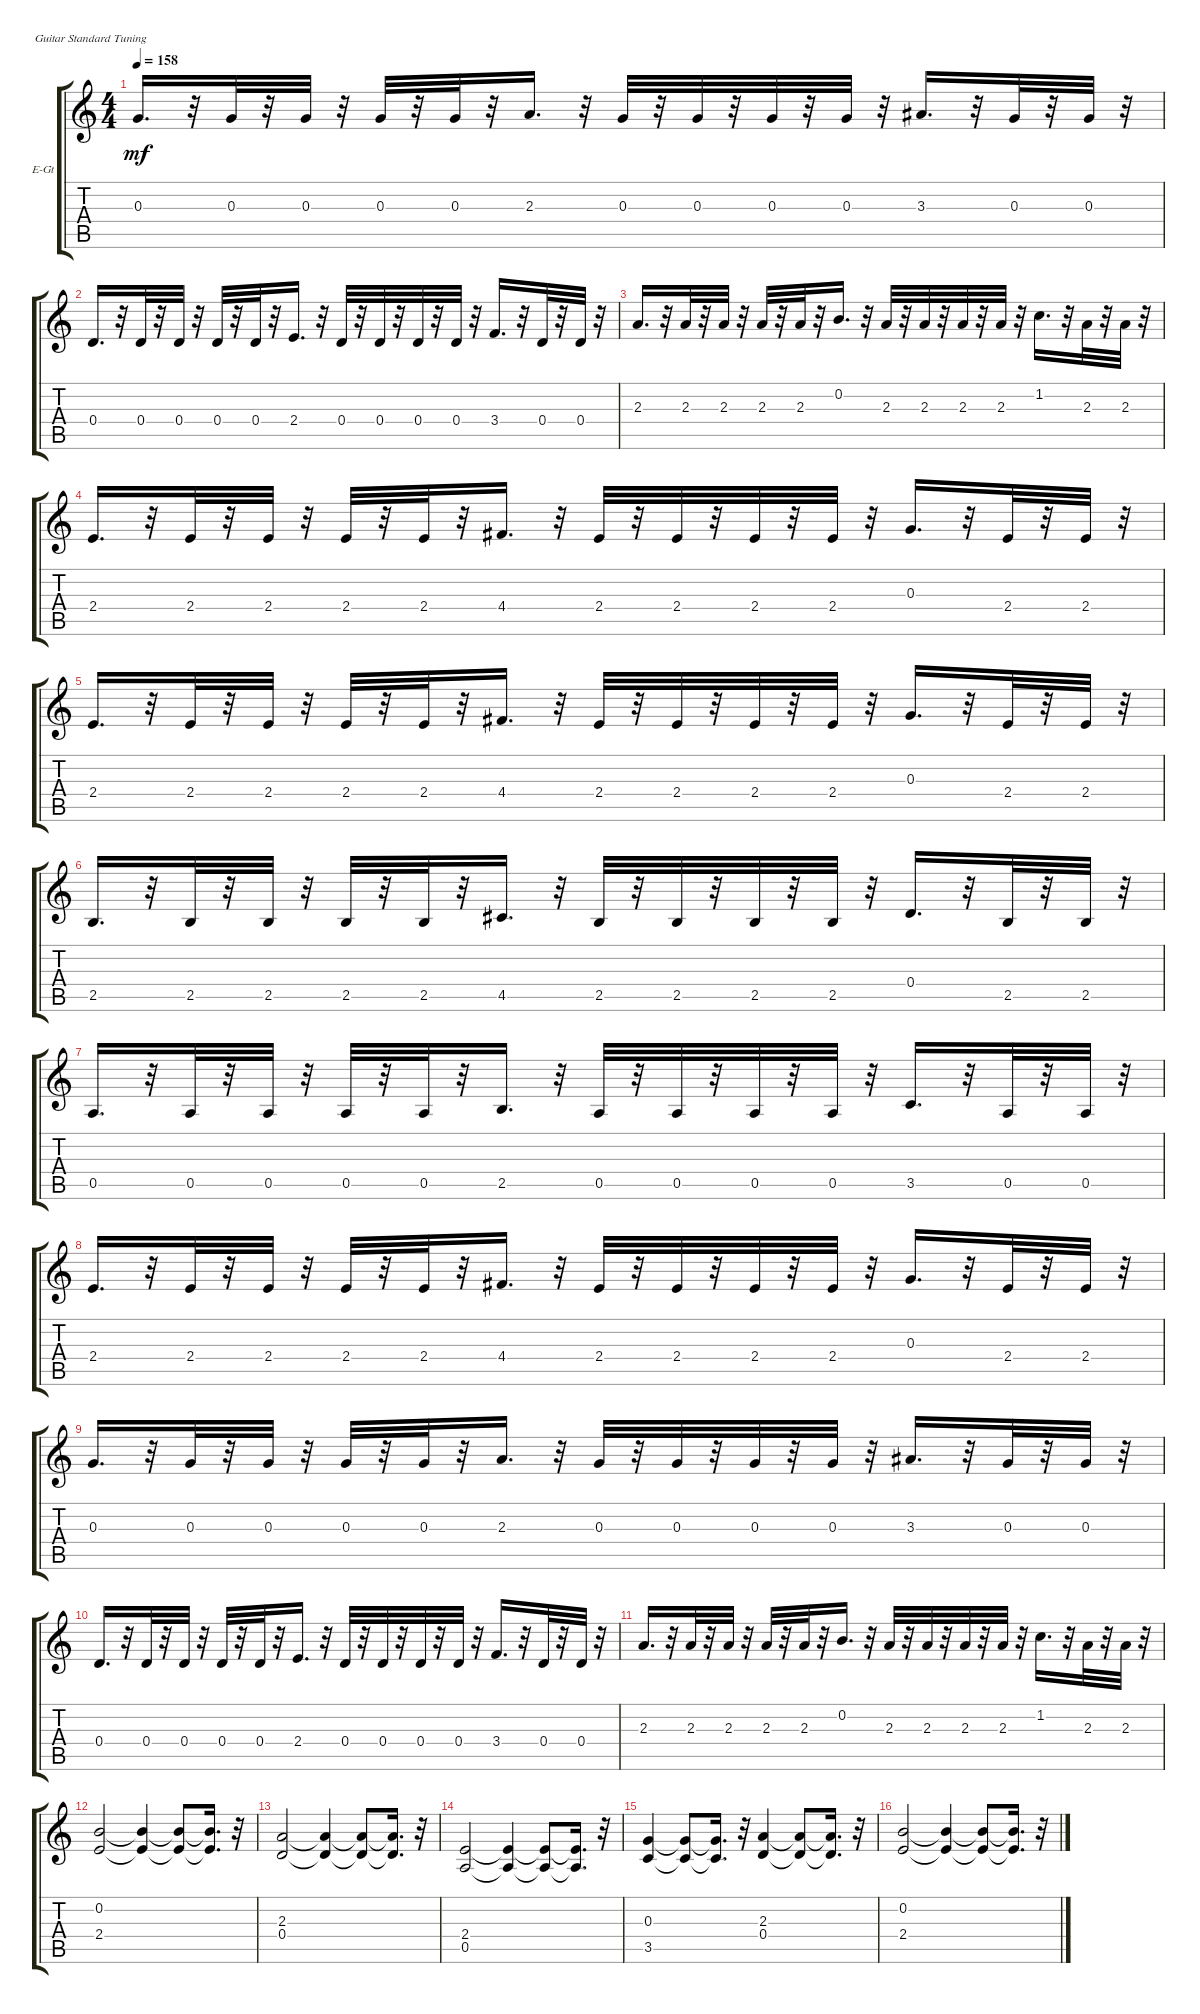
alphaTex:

\bracketExtendMode groupsimilarinstruments
\firstSystemTrackNameOrientation horizontal
\otherSystemsTrackNameOrientation horizontal
\track ("" "E-Gt") {instrument electricguitarclean}
\staff {score tabs}
\tuning (E4 B3 G3 D3 A2 E2)
\ts (4 4)
\tempo 158
\clef g2
\ks c
0.3.16{d dy mf} r.32 0.3.32 r.32 0.3.32 r.32 0.3.32 r.32 0.3.32 r.32 2.3.16{d} r.32 0.3.32 r.32 0.3.32 r.32 0.3.32 r.32 0.3.32 r.32 3.3.16{d} r.32 0.3.32 r.32 0.3.32 r.32 |
0.4.16{d} r.32 0.4.32 r.32 0.4.32 r.32 0.4.32 r.32 0.4.32 r.32 2.4.16{d} r.32 0.4.32 r.32 0.4.32 r.32 0.4.32 r.32 0.4.32 r.32 3.4.16{d} r.32 0.4.32 r.32 0.4.32 r.32 |
2.3.16{d} r.32 2.3.32 r.32 2.3.32 r.32 2.3.32 r.32 2.3.32 r.32 0.2.16{d} r.32 2.3.32 r.32 2.3.32 r.32 2.3.32 r.32 2.3.32 r.32 1.2.16{d} r.32 2.3.32 r.32 2.3.32 r.32 |
2.4.16{d} r.32 2.4.32 r.32 2.4.32 r.32 2.4.32 r.32 2.4.32 r.32 4.4.16{d} r.32 2.4.32 r.32 2.4.32 r.32 2.4.32 r.32 2.4.32 r.32 0.3.16{d} r.32 2.4.32 r.32 2.4.32 r.32 |
2.4.16{d} r.32 2.4.32 r.32 2.4.32 r.32 2.4.32 r.32 2.4.32 r.32 4.4.16{d} r.32 2.4.32 r.32 2.4.32 r.32 2.4.32 r.32 2.4.32 r.32 0.3.16{d} r.32 2.4.32 r.32 2.4.32 r.32 |
2.5.16{d} r.32 2.5.32 r.32 2.5.32 r.32 2.5.32 r.32 2.5.32 r.32 4.5.16{d} r.32 2.5.32 r.32 2.5.32 r.32 2.5.32 r.32 2.5.32 r.32 0.4.16{d} r.32 2.5.32 r.32 2.5.32 r.32 |
0.5.16{d} r.32 0.5.32 r.32 0.5.32 r.32 0.5.32 r.32 0.5.32 r.32 2.5.16{d} r.32 0.5.32 r.32 0.5.32 r.32 0.5.32 r.32 0.5.32 r.32 3.5.16{d} r.32 0.5.32 r.32 0.5.32 r.32 |
2.4.16{d} r.32 2.4.32 r.32 2.4.32 r.32 2.4.32 r.32 2.4.32 r.32 4.4.16{d} r.32 2.4.32 r.32 2.4.32 r.32 2.4.32 r.32 2.4.32 r.32 0.3.16{d} r.32 2.4.32 r.32 2.4.32 r.32 |
0.3.16{d} r.32 0.3.32 r.32 0.3.32 r.32 0.3.32 r.32 0.3.32 r.32 2.3.16{d} r.32 0.3.32 r.32 0.3.32 r.32 0.3.32 r.32 0.3.32 r.32 3.3.16{d} r.32 0.3.32 r.32 0.3.32 r.32 |
0.4.16{d} r.32 0.4.32 r.32 0.4.32 r.32 0.4.32 r.32 0.4.32 r.32 2.4.16{d} r.32 0.4.32 r.32 0.4.32 r.32 0.4.32 r.32 0.4.32 r.32 3.4.16{d} r.32 0.4.32 r.32 0.4.32 r.32 |
2.3.16{d} r.32 2.3.32 r.32 2.3.32 r.32 2.3.32 r.32 2.3.32 r.32 0.2.16{d} r.32 2.3.32 r.32 2.3.32 r.32 2.3.32 r.32 2.3.32 r.32 1.2.16{d} r.32 2.3.32 r.32 2.3.32 r.32 |
(0.2 2.4).2 (0.2{t} 2.4{t}).4 (0.2{t} 2.4{t}).8 (0.2{t} 2.4{t}).16{d} r.32 |
(2.3 0.4).2 (2.3{t} 0.4{t}).4 (2.3{t} 0.4{t}).8 (2.3{t} 0.4{t}).16{d} r.32 |
(2.4 0.5).2 (2.4{t} 0.5{t}).4 (2.4{t} 0.5{t}).8 (2.4{t} 0.5{t}).16{d} r.32 |
(0.3 3.5).4 (0.3{t} 3.5{t}).8 (0.3{t} 3.5{t}).16{d} r.32 (2.3 0.4).4 (2.3{t} 0.4{t}).8 (2.3{t} 0.4{t}).16{d} r.32 |
(0.2 2.4).2 (0.2{t} 2.4{t}).4 (0.2{t} 2.4{t}).8 (0.2{t} 2.4{t}).16{d} r.32
